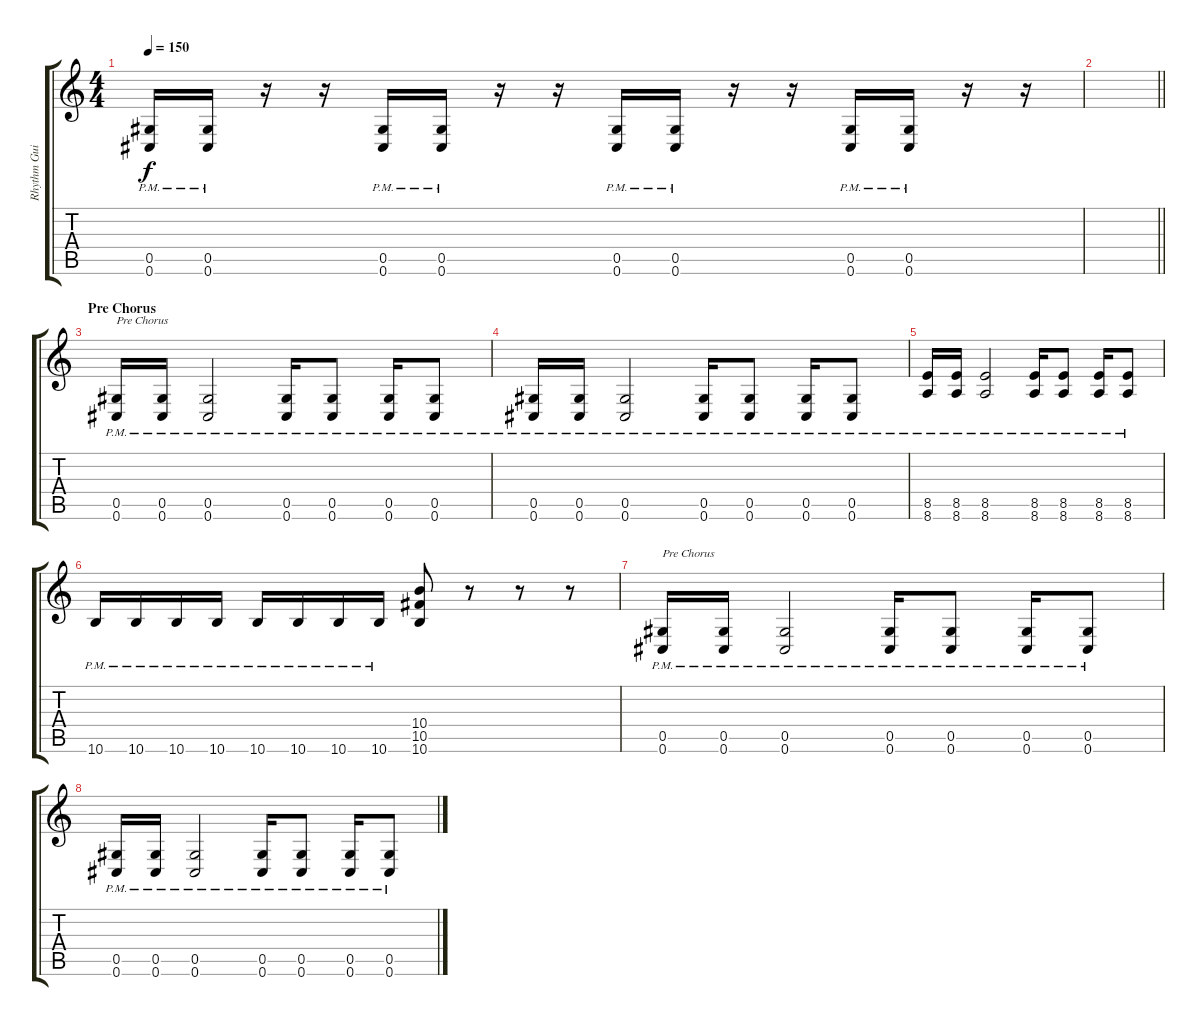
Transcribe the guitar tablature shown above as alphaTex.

\track ("Rhythm Guitar" "Rhythm Gui") {instrument distortionguitar}
\staff {score tabs}
\tuning (Eb4 Bb3 Gb3 Db3 Ab2 Db2) {hide}
\ts (4 4)
\tempo 150
\clef g2
\ks c
(0.5{pm} 0.6{pm}).16{dy f} (0.5{pm} 0.6{pm}).16 r.16 r.16 (0.5{pm} 0.6{pm}).16 (0.5{pm} 0.6{pm}).16 r.16 r.16 (0.5{pm} 0.6{pm}).16 (0.5{pm} 0.6{pm}).16 r.16 r.16 (0.5{pm} 0.6{pm}).16 (0.5{pm} 0.6{pm}).16 r.16 r.16 |
\barLineRight lightlight
|
\section ("" "Pre Chorus")
(0.5{pm} 0.6{pm}).16{txt "Pre Chorus"} (0.5{pm} 0.6{pm}).16 (0.5{pm} 0.6{pm}).2 (0.5{pm} 0.6{pm}).16 (0.5{pm} 0.6{pm}).8 (0.5{pm} 0.6{pm}).16 (0.5{pm} 0.6{pm}).8 |
(0.5{pm} 0.6{pm}).16 (0.5{pm} 0.6{pm}).16 (0.5{pm} 0.6{pm}).2 (0.5{pm} 0.6{pm}).16 (0.5{pm} 0.6{pm}).8 (0.5{pm} 0.6{pm}).16 (0.5{pm} 0.6{pm}).8 |
(8.5{pm} 8.6{pm}).16 (8.5{pm} 8.6{pm}).16 (8.5{pm} 8.6{pm}).2 (8.5{pm} 8.6{pm}).16 (8.5{pm} 8.6{pm}).8 (8.5{pm} 8.6{pm}).16 (8.5{pm} 8.6{pm}).8 |
10.6{pm}.16 10.6{pm}.16 10.6{pm}.16 10.6{pm}.16 10.6{pm}.16 10.6{pm}.16 10.6{pm}.16 10.6{pm}.16 (10.4 10.5 10.6).8 r.8 r.8 r.8 |
(0.5{pm} 0.6{pm}).16{txt "Pre Chorus"} (0.5{pm} 0.6{pm}).16 (0.5{pm} 0.6{pm}).2 (0.5{pm} 0.6{pm}).16 (0.5{pm} 0.6{pm}).8 (0.5{pm} 0.6{pm}).16 (0.5{pm} 0.6{pm}).8 |
(0.5{pm} 0.6{pm}).16 (0.5{pm} 0.6{pm}).16 (0.5{pm} 0.6{pm}).2 (0.5{pm} 0.6{pm}).16 (0.5{pm} 0.6{pm}).8 (0.5{pm} 0.6{pm}).16 (0.5{pm} 0.6{pm}).8
